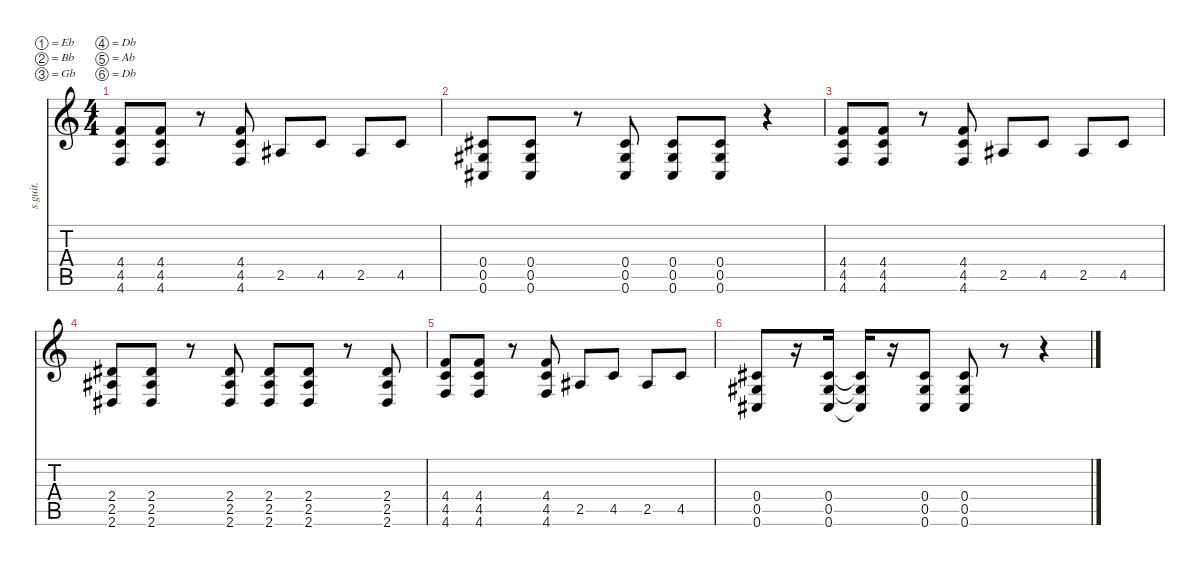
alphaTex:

\defaultSystemsLayout 4
\hideDynamics
\bracketExtendMode nobrackets
\track ("Taylor York | Rhythm Guitar | Dist." "s.guit.") {instrument distortionguitar}
\staff {score tabs}
\tuning (Eb4 Bb3 Gb3 Db3 Ab2 Db2)
\ts (4 4)
\tempo (173 hide)
\clef g2
\ks c
(4.4 4.5 4.6).8{lyrics (0 "") lyrics (1 "") lyrics (2 "") lyrics (3 "") lyrics (4 "") dy f} (4.4 4.5 4.6).8{lyrics (0 "") lyrics (1 "") lyrics (2 "") lyrics (3 "") lyrics (4 "")} r.8 (4.4 4.5 4.6).8{lyrics (0 "") lyrics (1 "") lyrics (2 "") lyrics (3 "") lyrics (4 "")} 2.5{acc #}.8{lyrics (0 "") lyrics (1 "") lyrics (2 "") lyrics (3 "") lyrics (4 "")} 4.5.8{lyrics (0 "") lyrics (1 "") lyrics (2 "") lyrics (3 "") lyrics (4 "")} 2.5{acc #}.8{lyrics (0 "") lyrics (1 "") lyrics (2 "") lyrics (3 "") lyrics (4 "")} 4.5.8{lyrics (0 "") lyrics (1 "") lyrics (2 "") lyrics (3 "") lyrics (4 "")} |
(0.4{acc #} 0.5{acc #} 0.6{acc #}).8{lyrics (0 "") lyrics (1 "") lyrics (2 "") lyrics (3 "") lyrics (4 "")} (0.4{acc #} 0.5{acc #} 0.6{acc #}).8{lyrics (0 "") lyrics (1 "") lyrics (2 "") lyrics (3 "") lyrics (4 "")} r.8 (0.4{acc #} 0.5{acc #} 0.6{acc #}).8{lyrics (0 "") lyrics (1 "") lyrics (2 "") lyrics (3 "") lyrics (4 "")} (0.4{acc #} 0.5{acc #} 0.6{acc #}).8{lyrics (0 "") lyrics (1 "") lyrics (2 "") lyrics (3 "") lyrics (4 "")} (0.4{acc #} 0.5{acc #} 0.6{acc #}).8{lyrics (0 "") lyrics (1 "") lyrics (2 "") lyrics (3 "") lyrics (4 "")} r.4 |
(4.4 4.5 4.6).8{lyrics (0 "") lyrics (1 "") lyrics (2 "") lyrics (3 "") lyrics (4 "")} (4.4 4.5 4.6).8{lyrics (0 "") lyrics (1 "") lyrics (2 "") lyrics (3 "") lyrics (4 "")} r.8 (4.4 4.5 4.6).8{lyrics (0 "") lyrics (1 "") lyrics (2 "") lyrics (3 "") lyrics (4 "")} 2.5{acc #}.8{lyrics (0 "") lyrics (1 "") lyrics (2 "") lyrics (3 "") lyrics (4 "")} 4.5.8{lyrics (0 "") lyrics (1 "") lyrics (2 "") lyrics (3 "") lyrics (4 "")} 2.5{acc #}.8{lyrics (0 "") lyrics (1 "") lyrics (2 "") lyrics (3 "") lyrics (4 "")} 4.5.8{lyrics (0 "") lyrics (1 "") lyrics (2 "") lyrics (3 "") lyrics (4 "")} |
(2.4{acc #} 2.5{acc #} 2.6{acc #}).8{lyrics (0 "") lyrics (1 "") lyrics (2 "") lyrics (3 "") lyrics (4 "")} (2.4{acc #} 2.5{acc #} 2.6{acc #}).8{lyrics (0 "") lyrics (1 "") lyrics (2 "") lyrics (3 "") lyrics (4 "")} r.8 (2.4{acc #} 2.5{acc #} 2.6{acc #}).8{lyrics (0 "") lyrics (1 "") lyrics (2 "") lyrics (3 "") lyrics (4 "")} (2.4{acc #} 2.5{acc #} 2.6{acc #}).8{lyrics (0 "") lyrics (1 "") lyrics (2 "") lyrics (3 "") lyrics (4 "")} (2.4{acc #} 2.5{acc #} 2.6{acc #}).8{lyrics (0 "") lyrics (1 "") lyrics (2 "") lyrics (3 "") lyrics (4 "")} r.8 (2.4{acc #} 2.5{acc #} 2.6{acc #}).8{lyrics (0 "") lyrics (1 "") lyrics (2 "") lyrics (3 "") lyrics (4 "")} |
(4.4 4.5 4.6).8{lyrics (0 "") lyrics (1 "") lyrics (2 "") lyrics (3 "") lyrics (4 "")} (4.4 4.5 4.6).8{lyrics (0 "") lyrics (1 "") lyrics (2 "") lyrics (3 "") lyrics (4 "")} r.8 (4.4 4.5 4.6).8{lyrics (0 "") lyrics (1 "") lyrics (2 "") lyrics (3 "") lyrics (4 "")} 2.5{acc #}.8{lyrics (0 "") lyrics (1 "") lyrics (2 "") lyrics (3 "") lyrics (4 "")} 4.5.8{lyrics (0 "") lyrics (1 "") lyrics (2 "") lyrics (3 "") lyrics (4 "")} 2.5{acc #}.8{lyrics (0 "") lyrics (1 "") lyrics (2 "") lyrics (3 "") lyrics (4 "")} 4.5.8{lyrics (0 "") lyrics (1 "") lyrics (2 "") lyrics (3 "") lyrics (4 "")} |
(0.4{acc #} 0.5{acc #} 0.6{acc #}).8{lyrics (0 "") lyrics (1 "") lyrics (2 "") lyrics (3 "") lyrics (4 "")} r.16 (0.4{acc #} 0.5{acc #} 0.6{acc #}).16{lyrics (0 "") lyrics (1 "") lyrics (2 "") lyrics (3 "") lyrics (4 "")} (0.4{t acc #} 0.5{t acc #} 0.6{t acc #}).16{lyrics (0 "") lyrics (1 "") lyrics (2 "") lyrics (3 "") lyrics (4 "")} r.16 (0.4{acc #} 0.5{acc #} 0.6{acc #}).8{lyrics (0 "") lyrics (1 "") lyrics (2 "") lyrics (3 "") lyrics (4 "")} (0.4{acc #} 0.5{acc #} 0.6{acc #}).8{lyrics (0 "") lyrics (1 "") lyrics (2 "") lyrics (3 "") lyrics (4 "")} r.8 r.4
